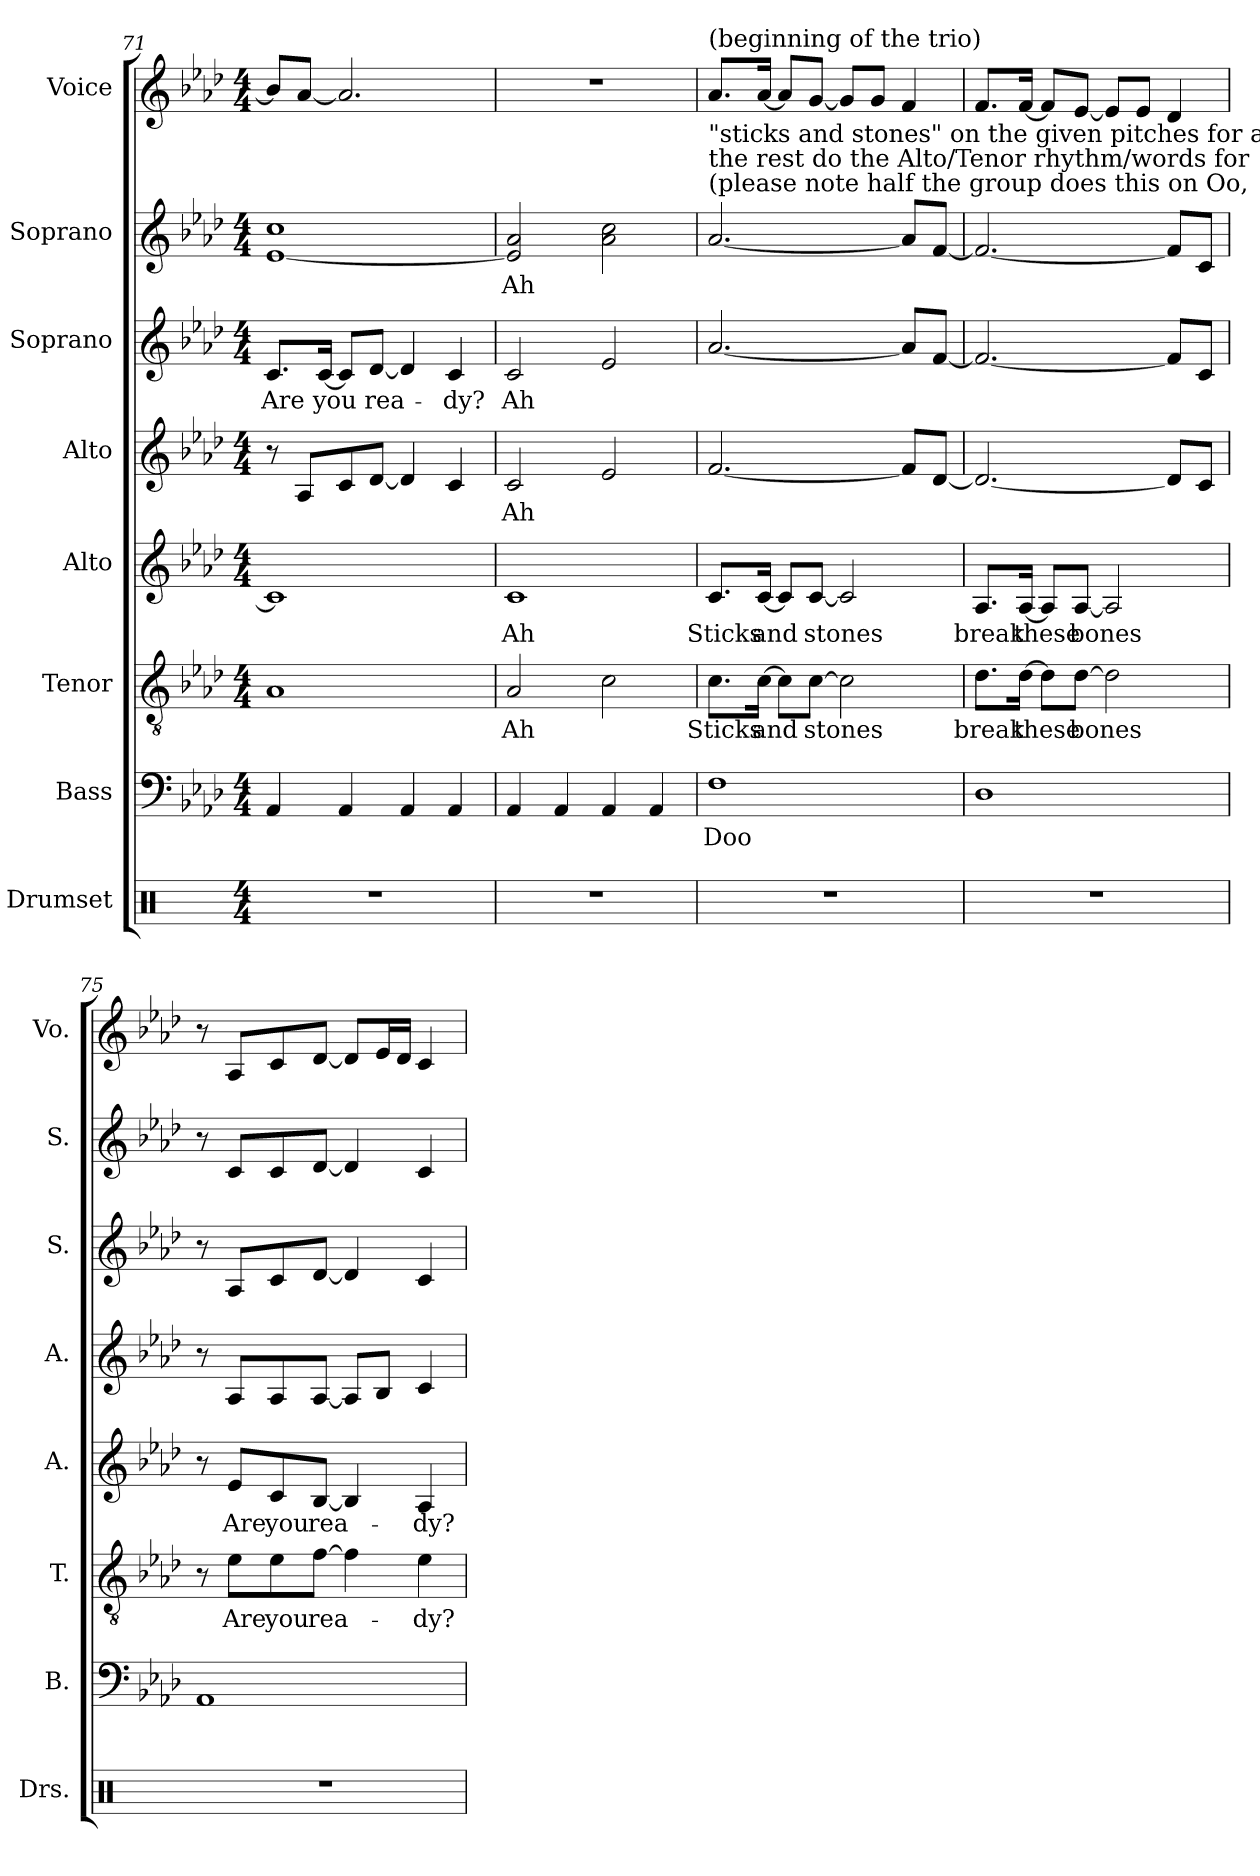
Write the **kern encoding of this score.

**kern	**kern	**text	**kern	**text	**kern	**text	**kern	**text	**kern	**text	**kern	**text	**kern
*part8	*part7	*part7	*part6	*part6	*part5	*part5	*part4	*part4	*part3	*part3	*part2	*part2	*part1
*staff8	*staff7	*staff7	*staff6	*staff6	*staff5	*staff5	*staff4	*staff4	*staff3	*staff3	*staff2	*staff2	*staff1
*I"Drumset	*I"Bass	*	*I"Tenor	*	*I"Alto	*	*I"Alto	*	*I"Soprano	*	*I"Soprano	*	*I"Voice
*I'Drs.	*I'B.	*	*I'T.	*	*I'A.	*	*I'A.	*	*I'S.	*	*I'S.	*	*I'Vo.
!!LO:PB:g=z
*clefX	*clefF4	*	*clefGv2	*	*clefG2	*	*clefG2	*	*clefG2	*	*clefG2	*	*clefG2
*k[]	*k[b-e-a-d-]	*	*k[b-e-a-d-]	*	*k[b-e-a-d-]	*	*k[b-e-a-d-]	*	*k[b-e-a-d-]	*	*k[b-e-a-d-]	*	*k[b-e-a-d-]
*M4/4	*M4/4	*	*M4/4	*	*M4/4	*	*M4/4	*	*M4/4	*	*M4/4	*	*M4/4
=71	=71	=71	=71	=71	=71	=71	=71	=71	=71	=71	=71	=71	=71
!	!	!	!	!	!	!	!	!	!	!LO:LY:b	!	!	!
1r	4AA-/	.	1A-	.	1c]	.	8r	.	8.c/L	Are	[1e- 1cc	.	8b-/L]
.	.	.	.	.	.	.	8A-/L	.	.	.	.	.	[8a-/J
!	!	!	!	!	!	!	!	!	!	!LO:LY:b	!	!	!
.	.	.	.	.	.	.	.	.	[16c/Jk	you	.	.	.
.	4AA-/	.	.	.	.	.	8c/	.	8c/L]	.	.	.	2.a-/]
!	!	!	!	!	!	!	!	!	!	!LO:LY:b	!	!	!
.	.	.	.	.	.	.	[8d-/J	.	[8d-/J	rea-	.	.	.
.	4AA-/	.	.	.	.	.	4d-/]	.	4d-/]	.	.	.	.
!	!	!	!	!	!	!	!	!	!	!LO:LY:b	!	!	!
.	4AA-/	.	.	.	.	.	4c/	.	4c/	-dy?	.	.	.
=72	=72	=72	=72	=72	=72	=72	=72	=72	=72	=72	=72	=72	=72
!	!	!	!	!LO:LY:b	!	!LO:LY:b	!	!LO:LY:b	!	!LO:LY:b	!	!LO:LY:b	!
1r	4AA-/	.	2A-/	Ah	1c	Ah	2c/	Ah	2c/	Ah	2e-/] 2a-/	Ah	1r
.	4AA-/	.	.	.	.	.	.	.	.	.	.	.	.
.	4AA-/	.	2c\	.	.	.	2e-/	.	2e-/	.	2a-\ 2cc\	.	.
.	4AA-/	.	.	.	.	.	.	.	.	.	.	.	.
=73	=73	=73	=73	=73	=73	=73	=73	=73	=73	=73	=73	=73	=73
!	!	!	!	!	!	!	!	!	!	!	!	!	!LO:TX:a:t=(beginning of the trio)
!	!	!	!	!	!	!	!	!	!	!	!LO:TX:a:t=(please note half the group does this on Oo,	!	!
!	!	!	!	!	!	!	!	!	!	!	!LO:TX:a:t=the rest do the Alto/Tenor rhythm/words for	!	!
!	!	!	!	!	!	!	!	!	!	!	!LO:TX:a:t="sticks and stones" on the given pitches for all parts	!	!
!	!	!LO:LY:b	!	!LO:LY:b	!	!LO:LY:b	!	!	!	!	!	!	!
1r	1F	Doo	8.c\L	Sticks	8.c/L	Sticks	[2.f/	.	[2.a-/	.	[2.a-/	.	8.a-/L
!	!	!	!	!LO:LY:b	!	!LO:LY:b	!	!	!	!	!	!	!
.	.	.	[16c\Jk	and	[16c/Jk	and	.	.	.	.	.	.	[16a-/Jk
.	.	.	8c\L]	.	8c/L]	.	.	.	.	.	.	.	8a-/L]
!	!	!	!	!LO:LY:b	!	!LO:LY:b	!	!	!	!	!	!	!
.	.	.	[8c\J	stones	[8c/J	stones	.	.	.	.	.	.	[8g/J
.	.	.	2c\]	.	2c/]	.	.	.	.	.	.	.	8g/L]
.	.	.	.	.	.	.	.	.	.	.	.	.	8g/J
.	.	.	.	.	.	.	8f/L]	.	8a-/L]	.	8a-/L]	.	4f/
.	.	.	.	.	.	.	[8d-/J	.	[8f/J	.	[8f/J	.	.
!!LO:PB:g=z
=74	=74	=74	=74	=74	=74	=74	=74	=74	=74	=74	=74	=74	=74
!	!	!	!	!LO:LY:b	!	!LO:LY:b	!	!	!	!	!	!	!
1r	1D-	.	8.d-\L	break	8.A-/L	break	2.d-/_	.	2.f/_	.	2.f/_	.	8.f/L
!	!	!	!	!LO:LY:b	!	!LO:LY:b	!	!	!	!	!	!	!
.	.	.	[16d-\Jk	these	[16A-/Jk	these	.	.	.	.	.	.	[16f/Jk
.	.	.	8d-\L]	.	8A-/L]	.	.	.	.	.	.	.	8f/L]
!	!	!	!	!LO:LY:b	!	!LO:LY:b	!	!	!	!	!	!	!
.	.	.	[8d-\J	bones	[8A-/J	bones	.	.	.	.	.	.	[8e-/J
.	.	.	2d-\]	.	2A-/]	.	.	.	.	.	.	.	8e-/L]
.	.	.	.	.	.	.	.	.	.	.	.	.	8e-/J
.	.	.	.	.	.	.	8d-/L]	.	8f/L]	.	8f/L]	.	4d-/
.	.	.	.	.	.	.	8c/J	.	8c/J	.	8c/J	.	.
=75	=75	=75	=75	=75	=75	=75	=75	=75	=75	=75	=75	=75	=75
1r	1AA-	.	8r	.	8r	.	8r	.	8r	.	8r	.	8r
!	!	!	!	!LO:LY:b	!	!LO:LY:b	!	!	!	!	!	!	!
.	.	.	8e-\L	Are	8e-/L	Are	8A-/L	.	8A-/L	.	8c/L	.	8A-/L
!	!	!	!	!LO:LY:b	!	!LO:LY:b	!	!	!	!	!	!	!
.	.	.	8e-\	you	8c/	you	8A-/	.	8c/	.	8c/	.	8c/
!	!	!	!	!LO:LY:b	!	!LO:LY:b	!	!	!	!	!	!	!
.	.	.	[8f\J	rea-	[8B-/J	rea-	[8A-/J	.	[8d-/J	.	[8d-/J	.	[8d-/J
.	.	.	4f\]	.	4B-/]	.	8A-/L]	.	4d-/]	.	4d-/]	.	8d-/L]
.	.	.	.	.	.	.	8B-/J	.	.	.	.	.	16e-/L
.	.	.	.	.	.	.	.	.	.	.	.	.	16d-/JJ
!	!	!	!	!LO:LY:b	!	!LO:LY:b	!	!	!	!	!	!	!
.	.	.	4e-\	-dy?	4A-/	-dy?	4c/	.	4c/	.	4c/	.	4c/
=	=	=	=	=	=	=	=	=	=	=	=	=	=
*-	*-	*-	*-	*-	*-	*-	*-	*-	*-	*-	*-	*-	*-
